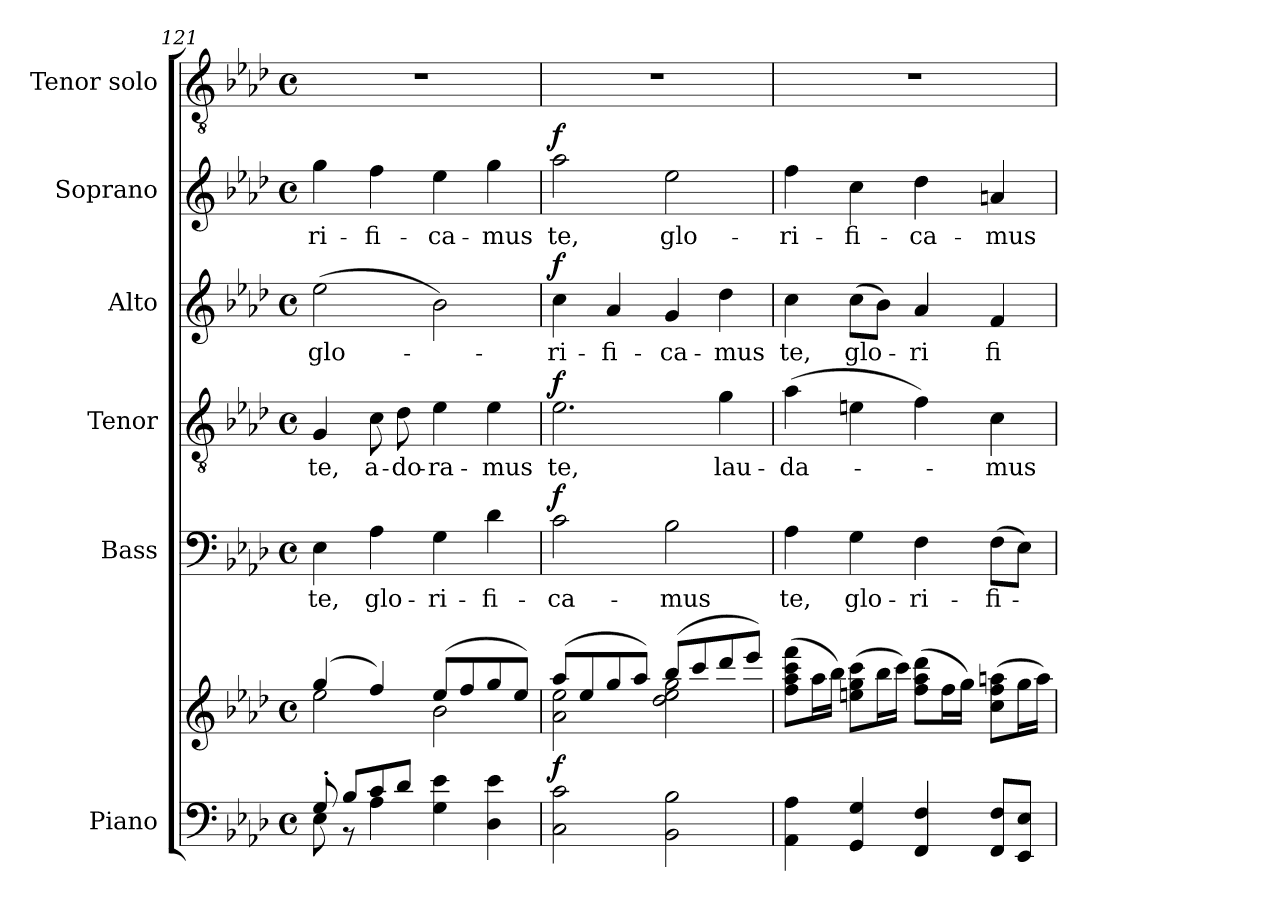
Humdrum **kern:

**kern	**kern	**dynam	**kern	**text	**dynam	**kern	**text	**dynam	**kern	**text	**dynam	**kern	**text	**dynam	**kern
*part6	*part6	*part6	*part5	*part5	*part5	*part4	*part4	*part4	*part3	*part3	*part3	*part2	*part2	*part2	*part1
*staff7	*staff6	*staff6/7	*staff5	*staff5	*staff5	*staff4	*staff4	*staff4	*staff3	*staff3	*staff3	*staff2	*staff2	*staff2	*staff1
*I"Piano	*	*	*I"Bass	*	*	*I"Tenor	*	*	*I"Alto	*	*	*I"Soprano	*	*	*I"Tenor solo
*I'Pno.	*	*	*I'B.	*	*	*I'T.	*	*	*I'A.	*	*	*I'S.	*	*	*I'T.s
*clefF4	*clefG2	*	*clefF4	*	*	*clefGv2	*	*	*clefG2	*	*	*clefG2	*	*	*clefGv2
*k[b-e-a-d-]	*k[b-e-a-d-]	*	*k[b-e-a-d-]	*	*	*k[b-e-a-d-]	*	*	*k[b-e-a-d-]	*	*	*k[b-e-a-d-]	*	*	*k[b-e-a-d-]
*M4/4	*M4/4	*	*M4/4	*	*	*M4/4	*	*	*M4/4	*	*	*M4/4	*	*	*M4/4
*met(c)	*met(c)	*	*met(c)	*	*	*met(c)	*	*	*met(c)	*	*	*met(c)	*	*	*met(c)
=121	=121	=121	=121	=121	=121	=121	=121	=121	=121	=121	=121	=121	=121	=121	=121
*^	*^	*	*	*	*	*	*	*	*	*	*	*	*	*	*
!	!	!	!	!	!	!LO:LY:b	!	!	!LO:LY:b	!	!	!LO:LY:b	!	!	!LO:LY:b	!	!
8G'/	8E-\	(>4gg/	2ee-\	.	4E-\	te,	.	4G/	te,	.	(>2ee-\	glo-	.	4gg\	-ri-	.	1r
8B-/L	8r	.	.	.	.	.	.	.	.	.	.	.	.	.	.	.	.
!	!	!	!	!	!	!LO:LY:b	!	!	!LO:LY:b	!	!	!	!	!	!LO:LY:b	!	!
8c/	4A-\	4ff/)	.	.	4A-\	glo-	.	8c\	a-	.	.	.	.	4ff\	-fi-	.	.
!	!	!	!	!	!	!	!	!	!LO:LY:b	!	!	!	!	!	!	!	!
8d-/J	.	.	.	.	.	.	.	8d-\	-do-	.	.	.	.	.	.	.	.
!	!	!	!	!	!	!LO:LY:b	!	!	!LO:LY:b	!	!	!	!	!	!LO:LY:b	!	!
2ryy	4G\ 4e-\	(>8ee-/L	2b-\	.	4G\	-ri-	.	4e-\	-ra-	.	2b-\)	.	.	4ee-\	-ca-	.	.
.	.	8ff/	.	.	.	.	.	.	.	.	.	.	.	.	.	.	.
!	!	!	!	!	!	!LO:LY:b	!	!	!LO:LY:b	!	!	!	!	!	!LO:LY:b	!	!
.	4D-\ 4e-\	8gg/	.	.	4d-\	-fi-	.	4e-\	-mus	.	.	.	.	4gg\	-mus	.	.
.	.	8ee-/J)	.	.	.	.	.	.	.	.	.	.	.	.	.	.	.
*v	*v	*	*	*	*	*	*	*	*	*	*	*	*	*	*	*	*
=122	=122	=122	=122	=122	=122	=122	=122	=122	=122	=122	=122	=122	=122	=122	=122	=122
!	!	!	!LO:DY:a=2	!	!LO:LY:b	!LO:DY:a	!	!LO:LY:b	!LO:DY:a	!	!LO:LY:b	!LO:DY:a	!	!LO:LY:b	!LO:DY:a	!
2C\ 2c\	(>8aa-/L	2a-\ 2ee-\	f	2c\	-ca-	f	2.e-\	te,	f	4cc\	-ri-	f	2aa-\	te,	f	1r
.	8ee-/	.	.	.	.	.	.	.	.	.	.	.	.	.	.	.
!	!	!	!	!	!	!	!	!	!	!	!LO:LY:b	!	!	!	!	!
.	8gg/	.	.	.	.	.	.	.	.	4a-/	-fi-	.	.	.	.	.
.	8aa-/J)	.	.	.	.	.	.	.	.	.	.	.	.	.	.	.
!	!	!	!	!	!LO:LY:b	!	!	!	!	!	!LO:LY:b	!	!	!LO:LY:b	!	!
2BB-\ 2B-\	(>8bb-/L	2dd-\ 2ee-\ 2gg\	.	2B-\	-mus	.	.	.	.	4g/	-ca-	.	2ee-\	glo-	.	.
.	8ccc/	.	.	.	.	.	.	.	.	.	.	.	.	.	.	.
!	!	!	!	!	!	!	!	!LO:LY:b	!	!	!LO:LY:b	!	!	!	!	!
.	8ddd-/	.	.	.	.	.	4g\	lau-	.	4dd-\	-mus	.	.	.	.	.
.	8eee-/J)	.	.	.	.	.	.	.	.	.	.	.	.	.	.	.
*	*v	*v	*	*	*	*	*	*	*	*	*	*	*	*	*	*
!!LO:LB:g=z
=123	=123	=123	=123	=123	=123	=123	=123	=123	=123	=123	=123	=123	=123	=123	=123
!	!	!	!	!LO:LY:b	!	!	!LO:LY:b	!	!	!LO:LY:b	!	!	!LO:LY:b	!	!
4AA-\ 4A-\	(>8ff\ 8aa-\ 8ccc\ 8fff\L	.	4A-\	te,	.	(>4a-\	-da-	.	4cc\	te,	.	4ff\	-ri-	.	1r
.	16aa-\L	.	.	.	.	.	.	.	.	.	.	.	.	.	.
.	16bb-\JJ)	.	.	.	.	.	.	.	.	.	.	.	.	.	.
!	!	!	!	!LO:LY:b	!	!	!	!	!	!LO:LY:b	!	!	!LO:LY:b	!	!
4GG/ 4G/	(>8een\ 8gg\ 8ccc\L	.	4G\	glo-	.	4en\	.	.	(>8cc\L	glo-	.	4cc\	-fi-	.	.
.	16bb-\L	.	.	.	.	.	.	.	8b-\J)	.	.	.	.	.	.
.	16ccc\JJ)	.	.	.	.	.	.	.	.	.	.	.	.	.	.
!	!	!	!	!LO:LY:b	!	!	!	!	!	!LO:LY:b	!	!	!LO:LY:b	!	!
4FF/ 4F/	(>8ff\ 8aa-\ 8ddd-\L	.	4F\	-ri-	.	4f\)	.	.	4a-/	-ri	.	4dd-\	-ca-	.	.
.	16ff\L	.	.	.	.	.	.	.	.	.	.	.	.	.	.
.	16gg\JJ)	.	.	.	.	.	.	.	.	.	.	.	.	.	.
!	!	!	!	!LO:LY:b	!	!	!LO:LY:b	!	!	!LO:LY:b	!	!	!LO:LY:b	!	!
8FF/ 8F/L	(>8cc\ 8ff\ 8aan\L	.	(>8F\L	-fi-	.	4c\	mus	.	4f/	fi-	.	4an/	-mus	.	.
8EE-/ 8E-/J	16gg\L	.	8E-\J)	.	.	.	.	.	.	.	.	.	.	.	.
.	16aa\JJ)	.	.	.	.	.	.	.	.	.	.	.	.	.	.
=	=	=	=	=	=	=	=	=	=	=	=	=	=	=	=
*-	*-	*-	*-	*-	*-	*-	*-	*-	*-	*-	*-	*-	*-	*-	*-
